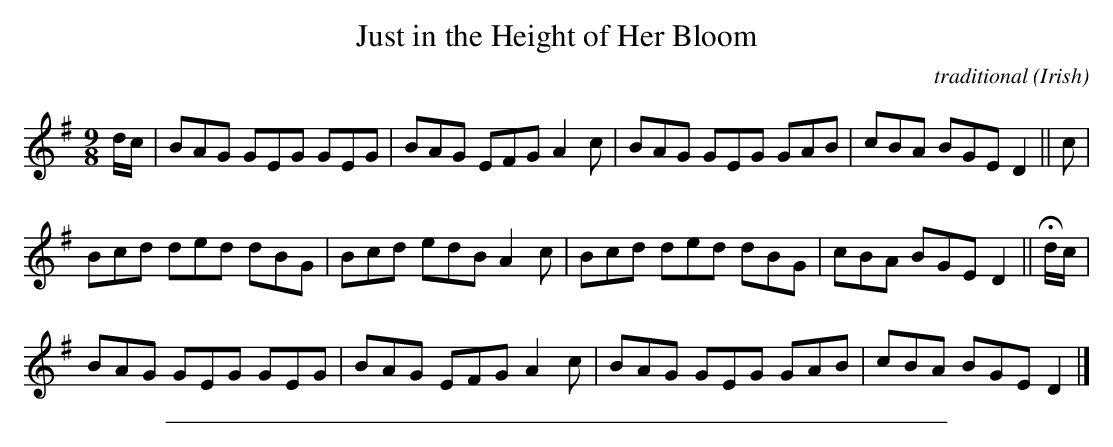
X:1
T: Just in the Height of Her Bloom
C:traditional
O:Irish
M:9/8
L:1/8
K:G
d/c/ | BAG GEG GEG | BAG EFG A2c | BAG GEG GAB | cBA BGE D2 || c |
Bcd ded dBG | Bcd edB A2c | Bcd ded dBG | cBA BGE D2 || Hd/c/ |
BAG GEG GEG | BAG EFG A2c | BAG GEG GAB | cBA BGE D2 |]
